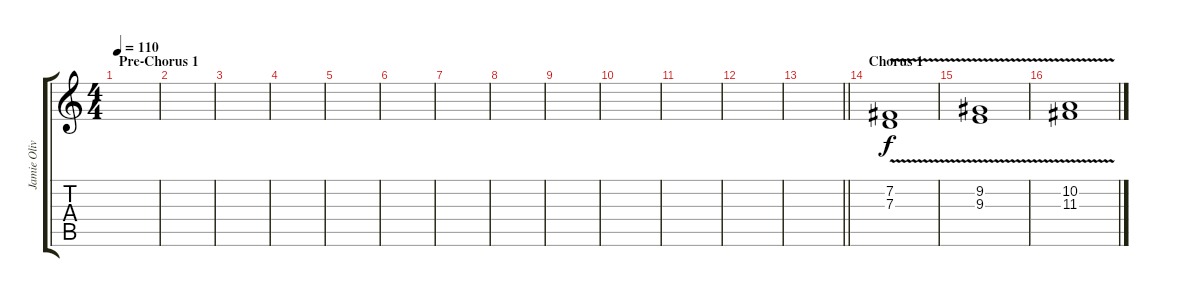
\track ("Jamie Oliver | Keyboard" "Jamie Oliv") {instrument pad3polysynth}
\staff {score tabs}
\tuning (E4 B3 G3 D3 A2 D2) {hide}
\ts (4 4)
\section ("" "Pre-Chorus 1")
\tempo 110
\clef g2
\ks c
|
|
|
|
|
|
|
|
|
|
|
|
\barLineRight lightlight
|
\section ("" "Chorus 1")
(7.2{v} 7.3{v}).1 |
(9.2{v} 9.3{v}).1 |
(10.2{v} 11.3{v}).1
